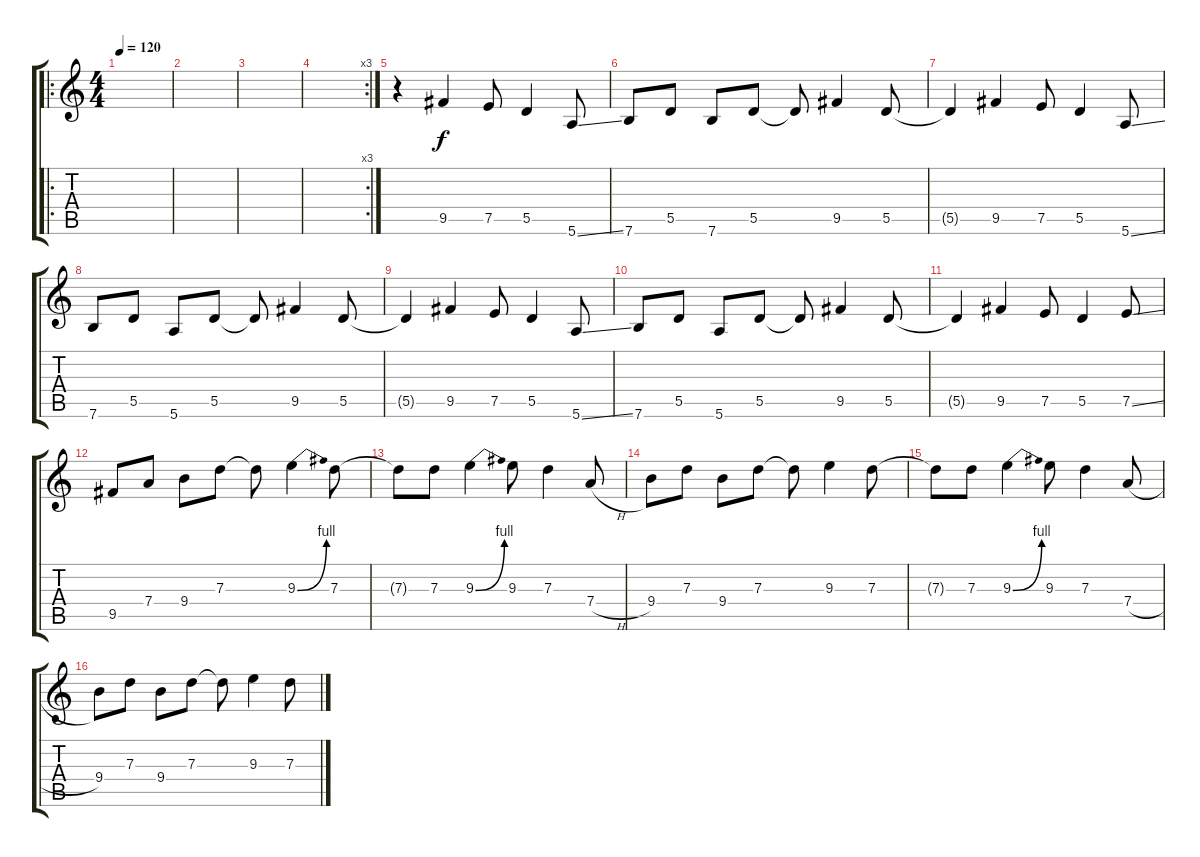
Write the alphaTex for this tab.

\track "" {instrument distortionguitar}
\staff {score tabs}
\tuning (E4 B3 G3 D3 A2 E2) {hide}
\ro
\ts (4 4)
\tempo 120
\clef g2
\ks c
|
|
|
\rc 3
|
r.4 9.5.4 7.5.8 5.5.4 5.6{ss}.8 |
7.6.8 5.5.8 7.6.8 5.5.8 5.5{t}.8 9.5.4 5.5.8 |
5.5{t}.4 9.5.4 7.5.8 5.5.4 5.6{ss}.8 |
7.6.8 5.5.8 5.6.8 5.5.8 5.5{t}.8 9.5.4 5.5.8 |
5.5{t}.4 9.5.4 7.5.8 5.5.4 5.6{ss}.8 |
7.6.8 5.5.8 5.6.8 5.5.8 5.5{t}.8 9.5.4 5.5.8 |
5.5{t}.4 9.5.4 7.5.8 5.5.4 7.5{ss}.8 |
9.5.8 7.4.8 9.4.8 7.3.8 7.3{t}.8 9.3{be (bend 0 0 60 4)}.4 7.3.8 |
7.3{t}.8 7.3.8 9.3{be (bend 0 0 60 4)}.4 9.3.8 7.3.4 7.4{h}.8 |
9.4.8 7.3.8 9.4.8 7.3.8 7.3{t}.8 9.3.4 7.3.8 |
7.3{t}.8 7.3.8 9.3{be (bend 0 0 60 4)}.4 9.3.8 7.3.4 7.4{h}.8 |
9.4.8 7.3.8 9.4.8 7.3.8 7.3{t}.8 9.3.4 7.3.8
